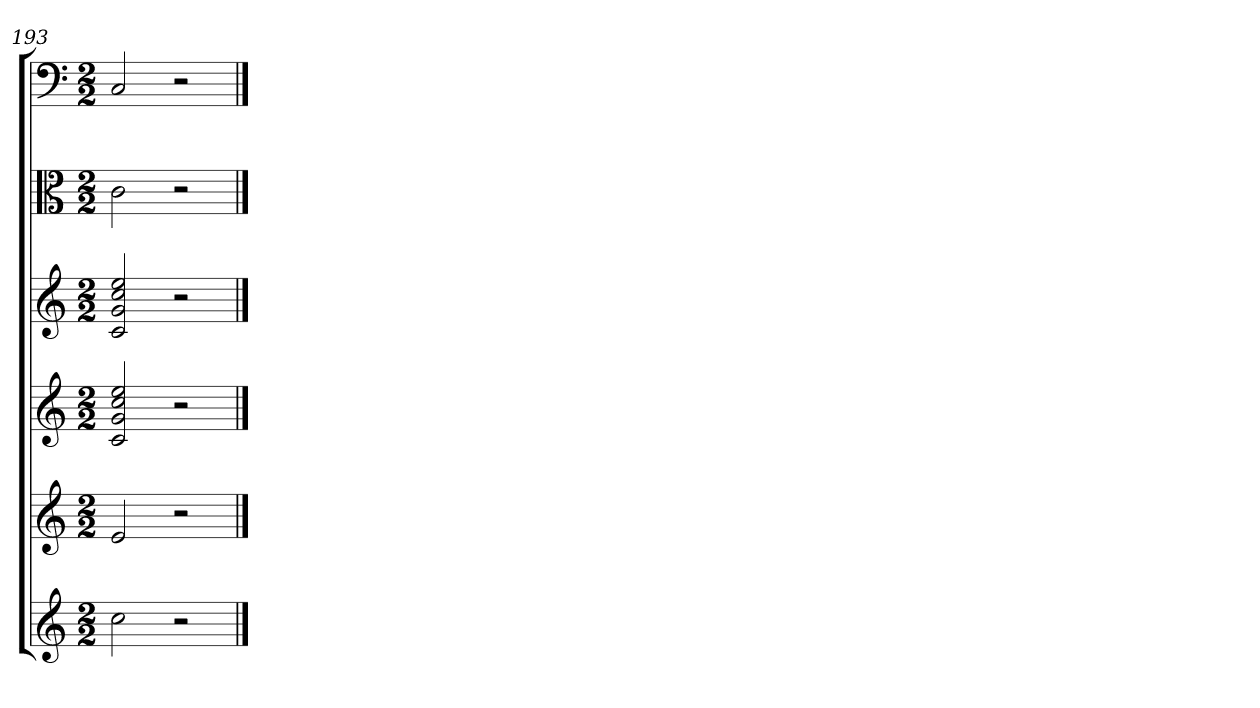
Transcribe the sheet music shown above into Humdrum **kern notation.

**kern	**kern	**kern	**kern	**kern	**kern
*part6	*part5	*part4	*part3	*part2	*part1
*staff6	*staff5	*staff4	*staff3	*staff2	*staff1
*	*	*	*	*clefC3	*clefF4
*k[]	*k[]	*k[]	*k[]	*k[]	*k[]
*C:	*C:	*C:	*C:	*C:	*C:
*M2/2	*M2/2	*M2/2	*M2/2	*M2/2	*M2/2
=193	=193	=193	=193	=193	=193
2cc	2e	2c 2g 2cc 2ee	2c 2g 2cc 2ee	2c	2C
2r	2r	2r	2r	2r	2r
==	==	==	==	==	==
*-	*-	*-	*-	*-	*-
